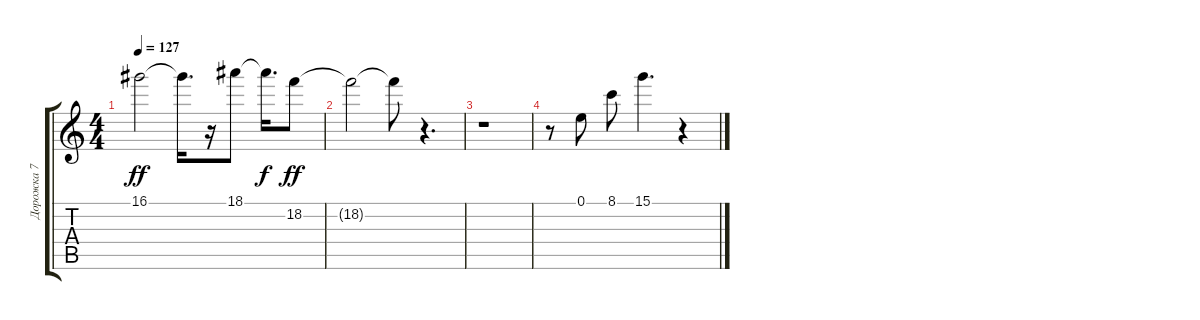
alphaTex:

\track ("Дорожка 7" "Дорожка 7") {instrument acousticguitarsteel}
\staff {score tabs}
\tuning (E4 B3 G3 D3 A2 E2) {hide}
\ts (4 4)
\tempo 127
\clef g2
\ks c
16.1.2{dy ff} 16.1{t}.16{d} r.16 18.1.8 18.1{t}.16{d dy f} 18.2.8{dy ff} |
18.2{t}.2 18.2{t}.8 r.4{d} |
r.1 |
r.8 0.1.8 8.1.8 15.1.4{d} r.4
